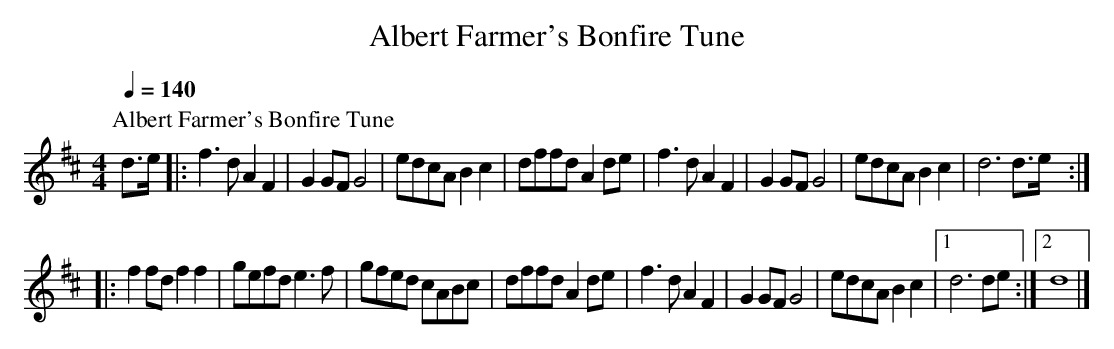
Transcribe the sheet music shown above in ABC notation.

X:1
T:Albert Farmer's Bonfire Tune
M:4/4
L:1/8
Q:1/4=140
K:D
P:Albert Farmer's Bonfire Tune
d>e|:f3d A2F2|G2GF G4|edcA B2c2|dffd A2de|f3d A2F2|G2GF G4|edcA B2c2|d6 d>e:|
|:f2fd f2f2|gefd e3f|gfed cABc|dffd A2de|f3d A2F2|G2GF G4|edcA B2c2|1 d6 de:|2 d8|]
